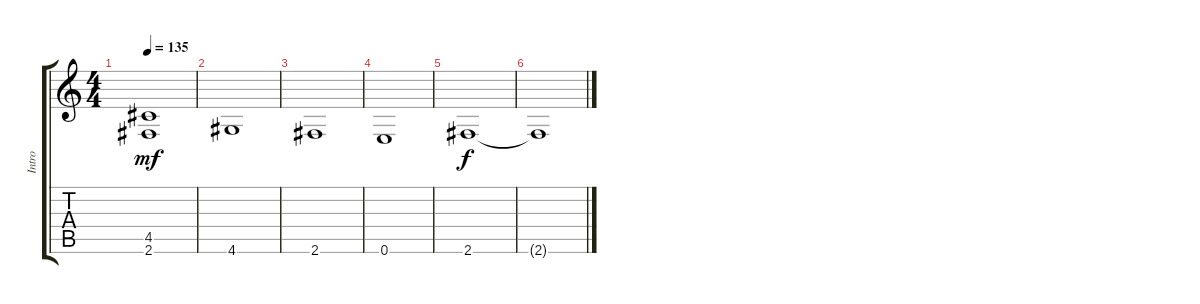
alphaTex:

\track ("Intro" "Intro") {instrument distortionguitar}
\staff {score tabs}
\tuning (E4 B3 G3 D3 A2 E2) {hide}
\ts (4 4)
\tempo 135
\clef g2
\ks c
(4.5 2.6).1{dy mf} |
4.6.1 |
2.6.1 |
0.6.1 |
2.6.1{dy f} |
2.6{t}.1
